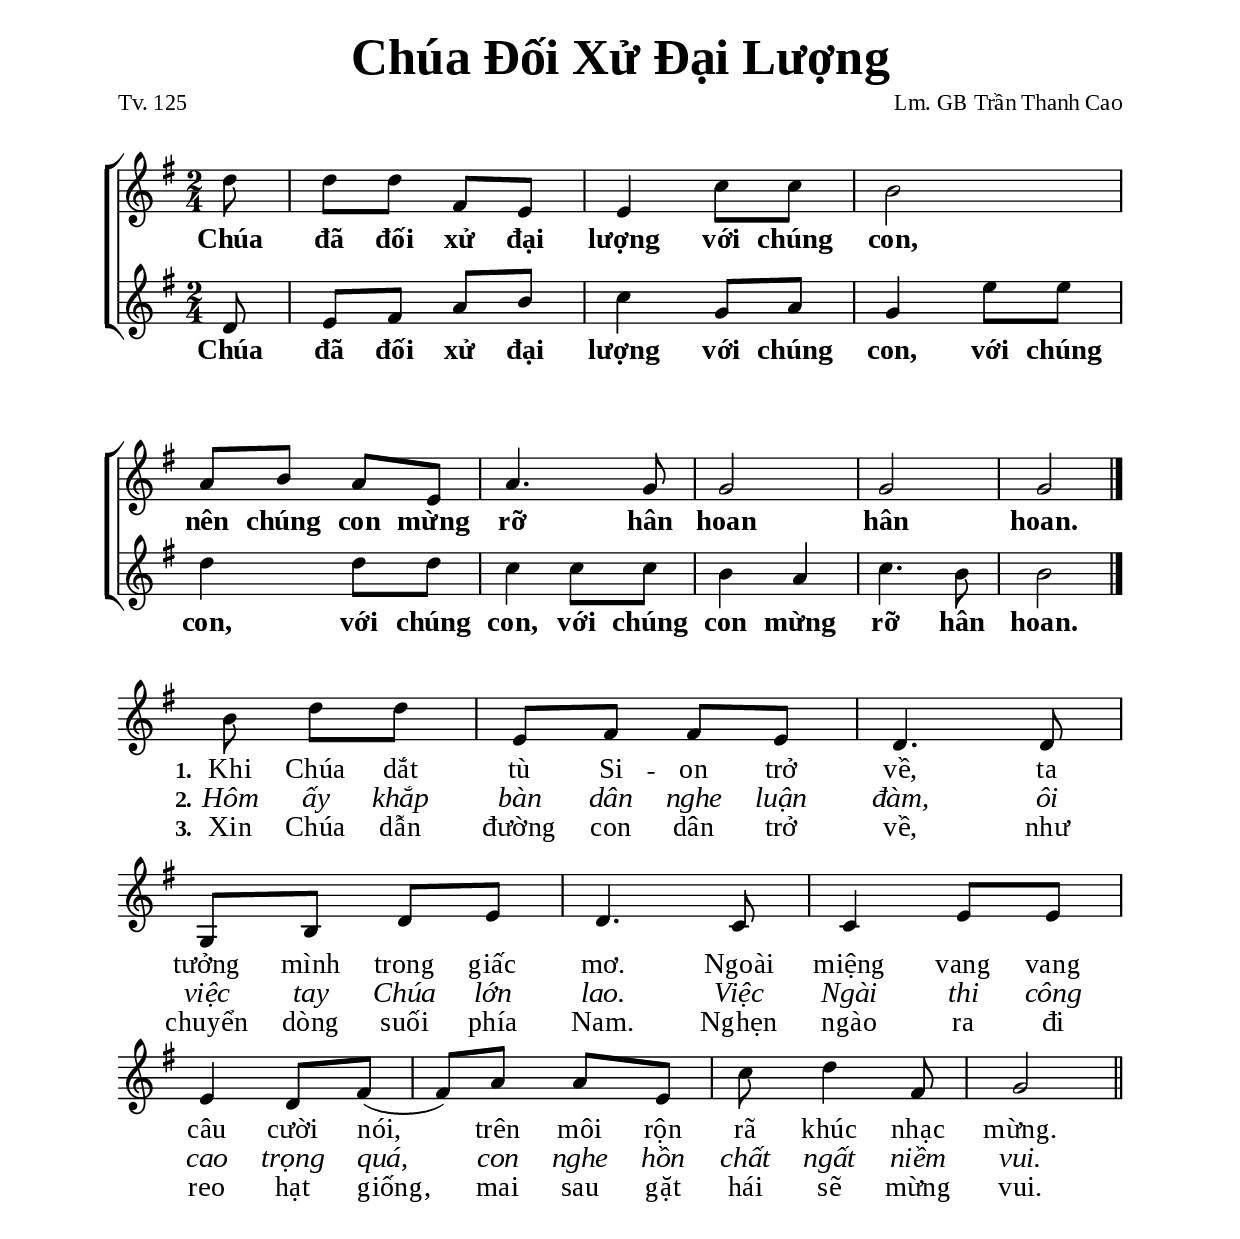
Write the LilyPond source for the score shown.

% Cài đặt chung
\version "2.22.1"
\include "english.ly"

\header {
  title = \markup { \fontsize #3 "Chúa Đối Xử Đại Lượng" }
  poet = "Tv. 125"
  composer = "Lm. GB Trần Thanh Cao"
  arranger = " "
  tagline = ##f
}

\paper {
  #(set-paper-size "a4")
  top-margin = 10\mm
  bottom-margin = 10\mm
  left-margin = 20\mm
  right-margin = 20\mm
  #(define fonts
    (make-pango-font-tree
      "Liberation Serif"
      "Liberation Serif"
      "Liberation Serif"
      (/ 20 20)))
  page-count = #1
  indent = #0
  system-system-spacing.basic-distance = #17
}

% Nhạc điệp khúc
nhacDiepKhucBas = \relative c' {
  \partial 8 d8 |
  e fs a b |
  c4 g8 a |
  g4 e'8 e |
  d4 d8 d |
  c4 c8 c |
  b4 a |
  c4. b8 |
  b2 \bar "|."
}

nhacDiepKhucSop = \relative c'' {
  \partial 8 d8 |
  d d fs, e |
  e4 c'8 c |
  b2 |
  a8 b a e |
  a4. g8 |
  g2 |
  g2 |
  g2 \bar "|."
}

% Nhạc phiên khúc
nhacPhienKhuc = \relative c'' {
  \partial 4. b8 d d |
  e, fs fs e |
  d4. d8 |
  g, b d e |
  d4. c8 |
  c4 e8 e |
  e4 d8 fs ( |
  fs) a a e |
  c' d4 fs,8 |
  g2 \bar "||"
}

% Lời điệp khúc
loiDiepKhucSop = \lyricmode {
  Chúa đã đối xử đại lượng với chúng con,
  nên chúng con mừng rỡ hân hoan hân hoan.
}

loiDiepKhucBas = \lyricmode {
  Chúa đã đối xử đại lượng với chúng con,
  với chúng con, với chúng con,
  với chúng con mừng rỡ hân hoan.
}

% Lời phiên khúc
loiPhienKhucMot = \lyricmode {
  \set stanza = #"1."
  Khi Chúa dắt tù Si -- on trở về,
  ta tưởng mình trong giấc mơ.
  Ngoài miệng vang vang câu cười nói,
  trên môi rộn rã khúc nhạc mừng.
}

loiPhienKhucHai = \lyricmode {
  \override Lyrics.LyricText.font-shape = #'italic
  \set stanza = #"2."
  Hôm ấy khắp bàn dân nghe luận đàm,
  ôi việc tay Chúa lớn lao.
  Việc Ngài thi công cao trọng quá,
  con nghe hồn chất ngất niềm vui.
}

loiPhienKhucBa = \lyricmode {
  \set stanza = #"3."
  Xin Chúa dẫn đường con dân trở về,
  như chuyển dòng suối phía Nam.
  Nghẹn ngào ra đi reo hạt giống,
  mai sau gặt hái sẽ mừng vui.
}

% Dàn trang
\score {
  \new ChoirStaff <<
    \new Staff \with {
        \consists "Merge_rests_engraver"
        %\magnifyStaff #(magstep +1)
      }
      <<
      \new Voice = beSop {
        \key g \major \time 2/4 \nhacDiepKhucSop
      }
      \new Lyrics \lyricsto beSop \loiDiepKhucSop
    >>
    \new Staff \with {
        \consists "Merge_rests_engraver"
        %\magnifyStaff #(magstep +1)
      }
      <<
      \new Voice = beBas {
        \key g \major \time 2/4 \nhacDiepKhucBas
      }
      \new Lyrics \lyricsto beBas \loiDiepKhucBas
    >>
  >>
  \layout {
    \override Lyrics.LyricText.font-series = #'bold
    \override Lyrics.LyricText.font-size = #+2
    \override Lyrics.LyricSpace.minimum-distance = #1.6
    \override Score.BarNumber.break-visibility = ##(#f #f #f)
    \override Score.SpacingSpanner.uniform-stretching = ##t
  }
}

\score {
  \new ChoirStaff <<
    \new Staff = phienKhuc \with {
        %\magnifyStaff #(magstep +1)
      }
      <<
      \new Voice = beSop {
        \key g \major \time 2/4 \nhacPhienKhuc
      }
    >>
    \new Lyrics \lyricsto beSop \loiPhienKhucMot
    \new Lyrics \lyricsto beSop \loiPhienKhucHai
    \new Lyrics \lyricsto beSop \loiPhienKhucBa
  >>
  \layout {
    \override Staff.TimeSignature.transparent = ##t
    \override Lyrics.LyricText.font-size = #+2
    \override Lyrics.LyricSpace.minimum-distance = #3.2
    \override Score.BarNumber.break-visibility = ##(#f #f #f)
    \override Score.SpacingSpanner.uniform-stretching = ##t
  } 
}
